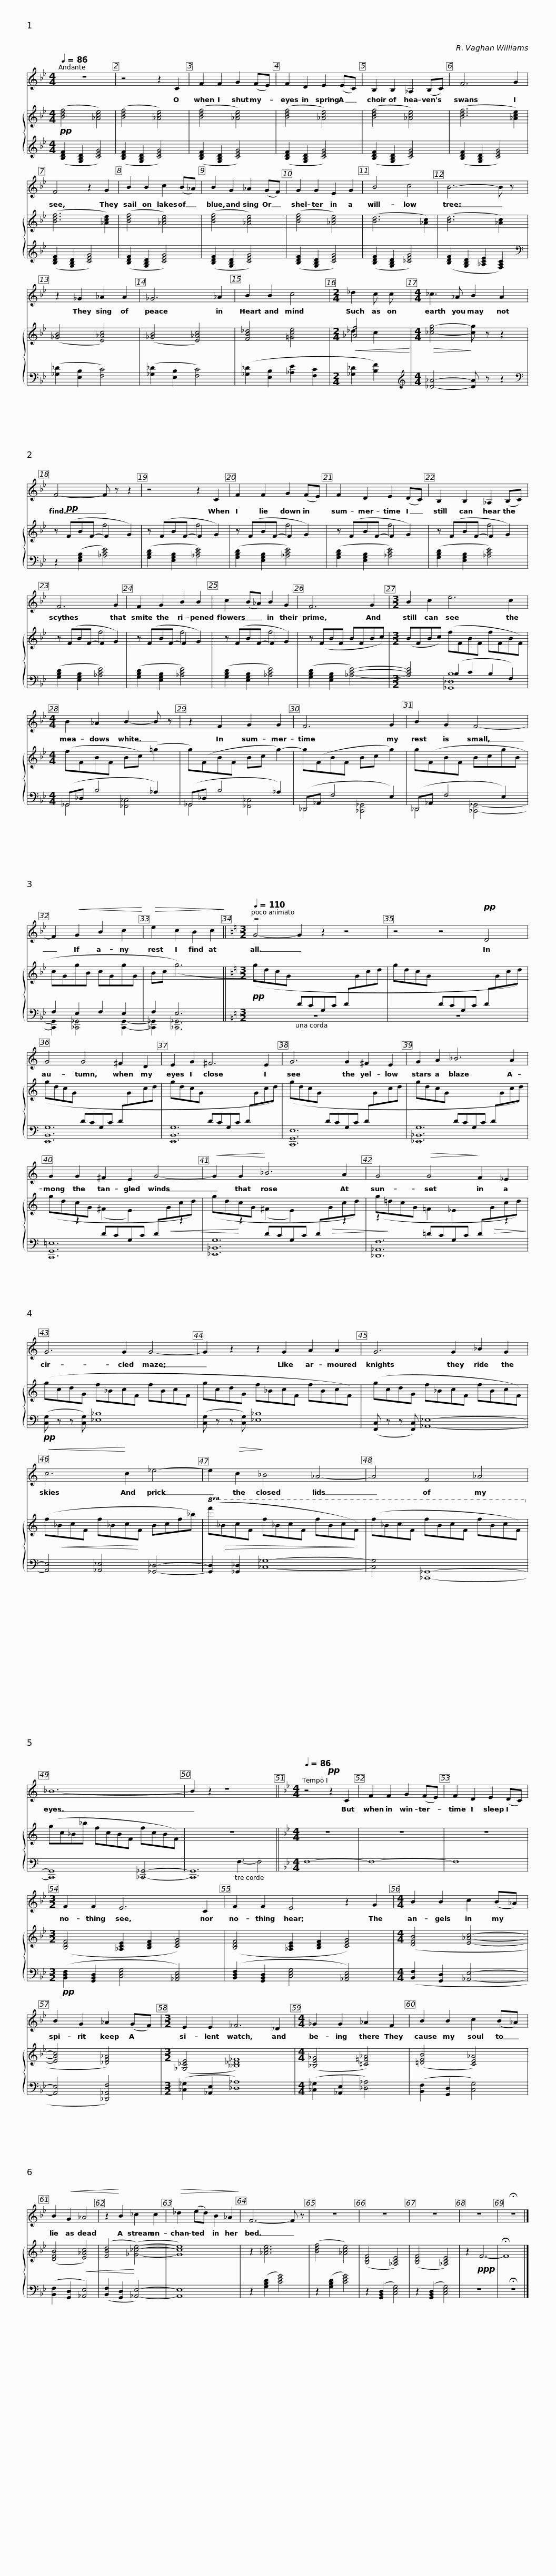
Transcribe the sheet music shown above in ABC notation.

X:1
%%score 1 { ( 2 4 ) | ( 3 5 6 ) }
L:1/8
Q:1/4=86
M:4/4
I:linebreak $
K:Bb
V:1 treble
V:2 treble
V:4 treble
V:3 treble
V:5 treble
V:6 treble
V:1
 z8 | z4 z2 C2 | F2 F2 G2 (FE) | F2 D2 E2 (EC) |$ B,2 B,2 _A,2 (B,C) | %5
 F6 G2 | F4 z2 G2 | B2 B2 c2 (B_A) | B2 G2 _A2 (GF) |$ G2 G2 E2 G2 | %10
 B4 c4 | B6- B z | z2 _G2 _A2 A2 | _G6 _A2 |$ B2 B2 c4 | %15
[M:2/4] _d2 c c |[M:4/4] _c3 _A B2 A2 | F4- F z z2 | z4 z2 C2 |$ F2 F2 G2 (FE) | %20
 F2 D2 E2 (DC) | B,2 B,2 _A,2 (B,C) | F6 G2 | F2 G2 B2 B2 |$ c2 (B_A) B2 G2 | %25
 F6 G2 |[M:3/2] B2 c2 e6 c2 |[M:4/4] B2 _A2 B2- B z |$ z2 F2 G2 G2 | F6 G2 | %30
 B2 G2 F4- | F2!<(! G2 B2 c2!<)! |!>(! e2 c2 B2 c2!>)! ||$[K:C][M:3/2][Q:1/4=110] G4- G2 z2 z4 | z4 z4!pp! D4 | %35
 G4 G4 ^F2 D2 | E2 G2 ^F6 E2 |$ G6 G2 ^F2 E2 | G2 A2 _B6 A2 | G2 G2 ^F2 E2 G4- | %40
!<(! G2 G2!<)! _B6 A2 |$ G4!>(! G4!>)! F2 _E2 | G6 G2 G4- | G2 z2 z2 G2 A2 A2 | G6 G2 _B2 G2 |$ %45
!<(! c6!<)! c2 _e4- | e2!>(! c2!>)! _B4 _A4- | A4 F4 _A4 |$ _B12- | B2 z2 z8 || %50
[K:Bb][M:4/4][Q:1/4=86] z4!pp! z2 C2 | F2 F2 G2 (FE) | F2 D2 E2 (DC) |$[M:3/2] F2 F2 E6 C2 | F2 F2 E4 z2 G2 | %55
[M:4/4] B2 B2 c2 (B_A) | B2 G2 _A2 (GF) |$[M:3/2] E2 E2 _F6 _D2 |[M:4/4] _G2 G2 _A2 F2 | B2 B2 c2 (B_A) | %60
 B2!<(! G2 _A4 | z2!<)! B2 _c2 c2 |$!>(! _d2 (ed) B2 _A2!>)! | F6- F z | z8 | %65
 z8 | z8 | z8 | !fermata!z8 |] %69
V:2
!pp! ([Bdf]4 [_Ace]4) | ([Bdf]4 [_Ace]4) | ([Bdf]4 [_Ace]4) | ([Bdf]4 [_Ace]4) |$ ([Bdf]4 [_Ace]4) | %5
 ([Bdf]6 [_Ace]2) | ([Bdf]6 [_Ace]2) | ([Bdf]4 [_Ace]4) | ([Bdf]4 [_Ace]4) |$ ([Bdf]4 [_Ace]4) | %10
 ([Bd]6 [_Ac]2) | ([Bd]6 [_Ac]2) | ([_GB]4 [E_Ac]4) | ([_GB]4 [E_Ac]4) |$ [FB_d]4 [=Gce]4 | %15
[M:2/4]!<(! [_Af]4!<)! |[M:4/4]!>(! [_c-eg-]4!>)! [cg] z z2 | z!pp! (FBF- F2 G2) | z (FBF- F2 G2) |$ z (FBF- F2 G2) | %20
 z (FBF- F2 G2) | z (FBF- F2 G2) | z (FBF- F2 G2) | z (FBF- F2 G2) |$ z (FBF- F2 G2) | %25
 z (FBF BFBc) |[M:3/2] (BFBc) (fFBF fFBF) |[M:4/4] (fFBF Bc) (!courtesy!=g2 |$ g)(FBF Bc g2-) | g(FBF Bc g2) | %30
 g(FBF BcgB | cGgB cGgG | Bc (g6) ||$[K:C][M:3/2]!pp! (g)dcG[I:staff +1] DCG,C D[I:staff -1]Gcd | gdcG[I:staff +1] DCG,C D[I:staff -1]Gcd) | %35
 (gdcG[I:staff +1] DCG,C D[I:staff -1]Gcd | gdcG[I:staff +1] DCG,C D[I:staff -1]Gcd) |$ (gdcG[I:staff +1] DCG,C D[I:staff -1]Gcd | gdcG[I:staff +1] DCG,C D[I:staff -1]Gcd) | (gdcG[I:staff +1] DCG,C D!<(![I:staff -1]Gcd) | %40
 (gd!<)!cG[I:staff +1] DCG,C D!>(![I:staff -1]Gcd) |$ (g!>)!!courtesy!=dcG[I:staff +1] !courtesy!=DCG,C D!>(![I:staff -1]Gcd)!>)! | (gcdG f_BcF fBcF | gcdG f_BcF fBcF) | (gcdG f_BcF fBcF) |$ %45
 (f!<(!_BcF f_Bc!<)!F Bcf_b) |!8va(! (f'!>(!_bc'f f'_bc'f f'bc'!>)!f) | (f'_bc'f f'bc'f f'bc'f)!8va)! |$ (gc_B_b fcBF fcBF) | z12 || %50
[K:Bb][M:4/4] z8 | z8 | z8 |$[M:3/2] ([B,DF]4 [_A,CE]2 [B,DF]2 [CEG]4) | ([B,DF]4 [_A,CE]2 [B,DF]2 [CEG]4) | %55
[M:4/4] ([DFB]4 [E_Ac]4- | [EAc]4 [_DF_A]4) |$[M:3/2] ([_G,_CE]4 [__B,_D_F]8) |[M:4/4] ([_B,E_G]4 [=C=F_A]4) | ([=DFB]4 [CE_A]4) | %60
 ([DFB]4!<(! [E_Ac]4) | ([FBd]4!<)! ([_G_ce]4-) |$ [Gce]8) | z2 [_Ace]6 | ([Bdf]4 [_Ace]4) | %65
 ([B,DF]4 [_A,CE]4) | ([B,DF]4 [_A,CE]4) | z2!ppp! F6- | !fermata!F8 |] %69
V:3
 ([B,DF]2 [G,B,D]2 [CEG]4) | ([B,DF]2 [G,B,D]2 [CEG]4) | ([B,DF]2 [G,B,D]2 [CEG]4) | ([B,DF]2 [G,B,D]2 [CEG]4) |$ ([B,DF]2 [G,B,D]2 [CEG]4) | %5
 ([B,DF]2 [G,B,D]2 [CEG]4) | ([B,DF]2 [G,B,D]2 [CEG]4) | ([B,DF]2 [G,B,D]2 [CEG]4) | ([B,DF]2 [G,B,D]2 [CEG]4) |$ ([B,DF]2 [G,B,D]2 [CEG]4) | %10
 ([B,DF]2 [G,B,D]2 [_CEG]4) | ([B,DF]2 [G,B,D]2 [_A,CE]2 [F,A,C]2) |[K:bass] ([_G,_D]2 [E,B,]2 [F,C]4) | ([_G,_D]2 [E,B,]2 [F,C]4) |$ ([_G,_D]2 [E,B,]2 [_A,E]2 [F,C]2 | %15
[M:2/4] [_G,_D]2 [B,F]2) |[M:4/4][K:treble] [_D_A]4- [DA] z z2 |[K:bass] z2 ([E,G,B,]2 [_A,CE]4) | ([G,B,D]2 [E,G,B,]2 [_A,CE]4) |$ ([G,B,D]2 [E,G,B,]2 [_A,CE]4) | %20
 ([G,B,D]2 [E,G,B,]2 [_A,CE]4) | ([G,B,D]2 [E,G,B,]2 [_A,CE]4) | ([G,B,D]2 [E,G,B,]2 [_A,CE]4) | ([G,B,D]2 [E,G,B,]2 [_A,CE]4) |$ ([G,B,D]2 [E,G,B,]2 [_A,CE]4) | %25
 ([G,B,D]2 [E,G,B,]2 [_A,CE]4-) |[M:3/2] [A,CE]4 B,8 |[M:4/4] (_G,,_D, B,4 _A,2) |$ (_G,,_D, B,4 _A,2) | (_D,,_A,, F,4 E,2) | %30
 (_D,,_A,, F,4 E,2) | F,2 E,2 F,2 E,2 | F,2 E,6 ||$[K:C][M:3/2] z12 | z12 | %35
 [E,,B,,G,]12 | [E,,B,,G,]12 |$ [C,,G,,E,]12 | [_E,,_B,,G,]12 | [C,,G,,=E,]12 | %40
 [_E,,_B,,G,]12 |$ [_D,,_A,,F,]12 |!pp! ([C,G,] z z [C,G,]) [_E,_B,]8 | ([C,G,] z z [C,G,]) [_E,_B,]8 | ([F,,C,] z z [F,,C,]) [_A,,_E,]8- |$ %45
 [A,,E,]4 [_A,,_E,]4 [_G,,_D,]4- | [G,,D,]2 [_G,,_D,]2 [_C,_G,]8- | [C,G,]4 [_C,,_G,,]8- |$ [C,,G,,]8 [_C,,_G,,]4- | [C,,G,,]12 || %50
[K:Bb][M:4/4] F,8- | F,8- | F,8 |$[M:3/2]!pp! ([B,,D,F,]2 [G,,B,,D,]2 [C,E,G,]4 [_A,,C,E,]4) | ([B,,D,F,]2 [G,,B,,D,]2 [C,E,G,]4 [_A,,C,E,]4) | %55
[M:4/4] ([B,,F,]2 [G,,D,]2 [_A,,E,]4- | [A,,E,]4 [_D,,_A,,F,]4) |$[M:3/2] ([_C,_G,]2 [_A,,E,]2 [_D,_A,]8) |[M:4/4] ([_C,_G,]2 [_A,,E,]2 [_D,_A,]4) | ([B,,F,]2 [G,,D,]2 [C,G,]4) | %60
 ([B,,F,]2 [G,,D,]2 [_A,,E,]4) | ([B,,F,]2 [G,,D,]2 [_A,,E,]4-) |$ [A,,E,]8 | z2 ([G,B,D]2 [CEG]4) | z2 ([G,B,D]2 [CEG]4) | %65
 z2 ([G,,B,,D,]2 [C,E,G,]4) | z2 ([G,,B,,D,]2 [C,E,G,]4) | z8 | !fermata!z8 |] %69
V:4
 x8 | x8 | x8 | x8 |$ x8 | %5
 x8 | x8 | x8 | x8 |$ x8 | %10
 x8 | x8 | x8 | x8 |$ x8 | %15
[M:2/4] _d2 c2 |[M:4/4] x8 | x4 f4 | x4 f4 |$ x4 f4 | %20
 x4 f4 | x4 f4 | x4 f4 | x4 f4 |$ x4 f4 | %25
 x8 |[M:3/2] x12 |[M:4/4] x8 |$ x8 | x8 | %30
 x8 | x8 | x8 ||$[K:C][M:3/2] x12 | x12 | %35
 x12 | x12 |$ x12 | x12 | x2 z2 (^F2 E2) x2 z2 | %40
 x2 z2 (^F2 E2) x2 z2 |$ z2 x2 =F2 _E2 x2 z2 | x12 | x12 | x12 |$ %45
 x12 |!8va(! x12 | x12!8va)! |$ x12 | x12 || %50
[K:Bb][M:4/4] x8 | x8 | x8 |$[M:3/2] x12 | x12 | %55
[M:4/4] x8 | x8 |$[M:3/2] x12 |[M:4/4] x8 | x8 | %60
 x8 | x8 |$ x8 | x8 | x8 | %65
 x8 | x8 | x8 | x8 |] %69
V:5
 x8 | x8 | x8 | x8 |$ x8 | %5
 x8 | x8 | x8 | x8 |$ x8 | %10
 x8 | x8 |[K:bass] x8 | x8 |$ x8 | %15
[M:2/4] x4 |[M:4/4][K:treble] x8 |[K:bass] x8 | x8 |$ x8 | %20
 x8 | x8 | x8 | x8 |$ x8 | %25
 x8 |[M:3/2] x4 (B,2 C2 B,2 F,2) |[M:4/4] _G,,4 [_F,,_C,]4 |$ _G,,4 [_F,,_C,]4 | _D,,4 [_C,,_G,,]4 | %30
 _D,,4 [_C,,_G,,]4- | [C,,G,,]2 [_C,,_G,,]4 [C,,G,,]2- | [!courtesy!_C,,!courtesy!_G,,]2 [_C,,_G,,]6 ||$[K:C][M:3/2] x12 | x12 | %35
 x12 | x12 |$ x12 | x12 | x12 | %40
 x12 |$ x12 | x12 | x12 | x12 |$ %45
 x12 | x12 | x12 |$ x12 | x5 F,3- F,4 || %50
[K:Bb][M:4/4] x8 | x8 | x8 |$[M:3/2] x12 | x12 | %55
[M:4/4] x8 | x8 |$[M:3/2] x12 |[M:4/4] x8 | x8 | %60
 x8 | x8 |$ x8 | x8 | x8 | %65
 x8 | x8 | x8 | x8 |] %69
V:6
 x8 | x8 | x8 | x8 |$ x8 | %5
 x8 | x8 | x8 | x8 |$ x8 | %10
 x8 | x8 |[K:bass] x8 | x8 |$ x8 | %15
[M:2/4] x4 |[M:4/4][K:treble] x8 |[K:bass] x8 | x8 |$ x8 | %20
 x8 | x8 | x8 | x8 |$ x8 | %25
 x8 |[M:3/2] x4 [_G,,_D,]8 |[M:4/4] x8 |$ x8 | x8 | %30
 x8 | x8 | x8 ||$[K:C][M:3/2] x12 | x12 | %35
 x12 | x12 |$ x12 | x12 | x12 | %40
 x12 |$ x12 | x12 | x12 | x12 |$ %45
 x12 | x12 | x12 |$ x12 | x12 || %50
[K:Bb][M:4/4] x8 | x8 | x8 |$[M:3/2] x12 | x12 | %55
[M:4/4] x8 | x8 |$[M:3/2] x12 |[M:4/4] x8 | x8 | %60
 x8 | x8 |$ x8 | x8 | x8 | %65
 x8 | x8 | x8 | x8 |] %69
